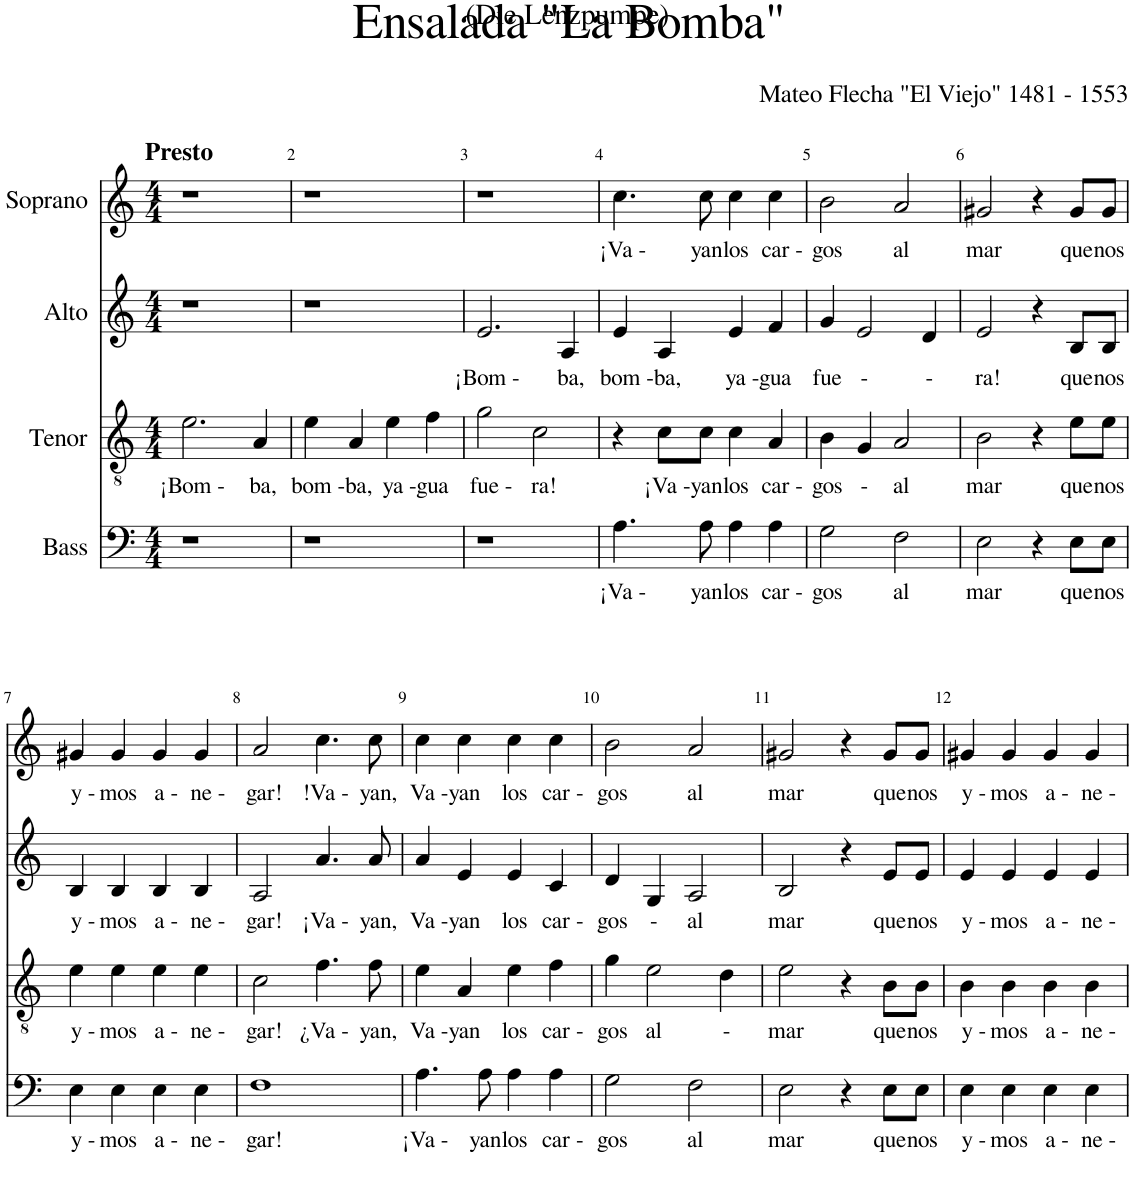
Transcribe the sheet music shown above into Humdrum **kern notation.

**kern	**text	**kern	**text	**kern	**text	**kern	**text
*part4	*part4	*part3	*part3	*part2	*part2	*part1	*part1
*staff4	*staff4	*staff3	*staff3	*staff2	*staff2	*staff1	*staff1
*I"Bass	*	*I"Tenor	*	*I"Alto	*	*I"Soprano	*
*clefF4	*	*clefGv2	*	*clefG2	*	*clefG2	*
*	*	*Trd4c7	*	*Trd4c7	*	*	*
*k[]	*	*k[]	*	*k[]	*	*k[]	*
*M4/4	*	*M4/4	*	*M4/4	*	*M4/4	*
=1	=1	=1	=1	=1	=1	=1	=1
!	!	!	!	!	!	!LO:TX:a:B:t=Presto	!
!	!	!	!LO:LY:b	!	!	!	!
1r	.	2.e\	¡Bom -	1r	.	1r	.
!	!	!	!LO:LY:b	!	!	!	!
.	.	4A/	ba,	.	.	.	.
=2	=2	=2	=2	=2	=2	=2	=2
!	!	!	!LO:LY:b	!	!	!	!
1r	.	4e\	bom -	1r	.	1r	.
!	!	!	!LO:LY:b	!	!	!	!
.	.	4A/	ba,	.	.	.	.
!	!	!	!LO:LY:b	!	!	!	!
.	.	4e\	ya -	.	.	.	.
!	!	!	!LO:LY:b	!	!	!	!
.	.	4f\	gua	.	.	.	.
=3	=3	=3	=3	=3	=3	=3	=3
!	!	!	!LO:LY:b	!	!LO:LY:b	!	!
1r	.	2g\	fue -	2.e/	¡Bom -	1r	.
!	!	!	!LO:LY:b	!	!	!	!
.	.	2c\	ra!	.	.	.	.
!	!	!	!	!	!LO:LY:b	!	!
.	.	.	.	4A/	ba,	.	.
=4	=4	=4	=4	=4	=4	=4	=4
!	!LO:LY:b	!	!	!	!LO:LY:b	!	!LO:LY:b
4.A\	¡Va -	4r	.	4e/	bom -	4.cc\	¡Va -
!	!	!	!LO:LY:b	!	!LO:LY:b	!	!
.	.	8c\L	¡Va -	4A/	ba,	.	.
!	!LO:LY:b	!	!LO:LY:b	!	!	!	!LO:LY:b
8A\	yan	8c\J	yan	.	.	8cc\	yan
!	!LO:LY:b	!	!LO:LY:b	!	!LO:LY:b	!	!LO:LY:b
4A\	los	4c\	los	4e/	ya -	4cc\	los
!	!LO:LY:b	!	!LO:LY:b	!	!LO:LY:b	!	!LO:LY:b
4A\	car -	4A/	car -	4f/	gua	4cc\	car -
=5	=5	=5	=5	=5	=5	=5	=5
!	!LO:LY:b	!	!LO:LY:b	!	!LO:LY:b	!	!LO:LY:b
2G\	gos	4B\	gos	4g/	fue	2b\	gos
!	!	!	!LO:LY:b	!	!LO:LY:b	!	!
.	.	4G/	-	2e/	-	.	.
!	!LO:LY:b	!	!LO:LY:b	!	!	!	!LO:LY:b
2F\	al	2A/	al	.	.	2a/	al
!	!	!	!	!	!LO:LY:b	!	!
.	.	.	.	4d/	-	.	.
=6	=6	=6	=6	=6	=6	=6	=6
!	!LO:LY:b	!	!LO:LY:b	!	!LO:LY:b	!	!LO:LY:b
2E\	mar	2B\	mar	2e/	ra!	2g#X/	mar
4r	.	4r	.	4r	.	4r	.
!	!LO:LY:b	!	!LO:LY:b	!	!LO:LY:b	!	!LO:LY:b
8E\L	que	8e\L	que	8B/L	que	8g#/L	que
!	!LO:LY:b	!	!LO:LY:b	!	!LO:LY:b	!	!LO:LY:b
8E\J	nos	8e\J	nos	8B/J	nos	8g#/J	nos
!!LO:LB:g=z
=7	=7	=7	=7	=7	=7	=7	=7
!	!LO:LY:b	!	!LO:LY:b	!	!LO:LY:b	!	!LO:LY:b
4E\	y -	4e\	y -	4B/	y -	4g#X/	y -
!	!LO:LY:b	!	!LO:LY:b	!	!LO:LY:b	!	!LO:LY:b
4E\	mos	4e\	mos	4B/	mos	4g#/	mos
!	!LO:LY:b	!	!LO:LY:b	!	!LO:LY:b	!	!LO:LY:b
4E\	a -	4e\	a -	4B/	a -	4g#/	a -
!	!LO:LY:b	!	!LO:LY:b	!	!LO:LY:b	!	!LO:LY:b
4E\	ne -	4e\	ne -	4B/	ne -	4g#/	ne -
=8	=8	=8	=8	=8	=8	=8	=8
!	!LO:LY:b	!	!LO:LY:b	!	!LO:LY:b	!	!LO:LY:b
1F	gar!	2c\	gar!	2A/	gar!	2a/	gar!
!	!	!	!LO:LY:b	!	!LO:LY:b	!	!LO:LY:b
.	.	4.f\	¿Va -	4.a/	¡Va -	4.cc\	\!Va -
!	!	!	!LO:LY:b	!	!LO:LY:b	!	!LO:LY:b
.	.	8f\	yan,	8a/	yan,	8cc\	yan,
=9	=9	=9	=9	=9	=9	=9	=9
!	!LO:LY:b	!	!LO:LY:b	!	!LO:LY:b	!	!LO:LY:b
4.A\	¡Va -	4e\	Va -	4a/	Va -	4cc\	Va -
!	!	!	!LO:LY:b	!	!LO:LY:b	!	!LO:LY:b
.	.	4A/	yan	4e/	yan	4cc\	yan
!	!LO:LY:b	!	!	!	!	!	!
8A\	yan	.	.	.	.	.	.
!	!LO:LY:b	!	!LO:LY:b	!	!LO:LY:b	!	!LO:LY:b
4A\	los	4e\	los	4e/	los	4cc\	los
!	!LO:LY:b	!	!LO:LY:b	!	!LO:LY:b	!	!LO:LY:b
4A\	car -	4f\	car -	4c/	car -	4cc\	car -
=10	=10	=10	=10	=10	=10	=10	=10
!	!LO:LY:b	!	!LO:LY:b	!	!LO:LY:b	!	!LO:LY:b
2G\	gos	4g\	gos	4d/	gos	2b\	gos
!	!	!	!LO:LY:b	!	!LO:LY:b	!	!
.	.	2e\	al	4G/	-	.	.
!	!LO:LY:b	!	!	!	!LO:LY:b	!	!LO:LY:b
2F\	al	.	.	2A/	al	2a/	al
!	!	!	!LO:LY:b	!	!	!	!
.	.	4d\	-	.	.	.	.
=11	=11	=11	=11	=11	=11	=11	=11
!	!LO:LY:b	!	!LO:LY:b	!	!LO:LY:b	!	!LO:LY:b
2E\	mar	2e\	mar	2B/	mar	2g#X/	mar
4r	.	4r	.	4r	.	4r	.
!	!LO:LY:b	!	!LO:LY:b	!	!LO:LY:b	!	!LO:LY:b
8E\L	que	8B\L	que	8e/L	que	8g#/L	que
!	!LO:LY:b	!	!LO:LY:b	!	!LO:LY:b	!	!LO:LY:b
8E\J	nos	8B\J	nos	8e/J	nos	8g#/J	nos
=12	=12	=12	=12	=12	=12	=12	=12
!	!LO:LY:b	!	!LO:LY:b	!	!LO:LY:b	!	!LO:LY:b
4E\	y -	4B\	y -	4e/	y -	4g#X/	y -
!	!LO:LY:b	!	!LO:LY:b	!	!LO:LY:b	!	!LO:LY:b
4E\	mos	4B\	mos	4e/	mos	4g#/	mos
!	!LO:LY:b	!	!LO:LY:b	!	!LO:LY:b	!	!LO:LY:b
4E\	a -	4B\	a -	4e/	a -	4g#/	a -
!	!LO:LY:b	!	!LO:LY:b	!	!LO:LY:b	!	!LO:LY:b
4E\	ne -	4B\	ne -	4e/	ne -	4g#/	ne -
=	=	=	=	=	=	=	=
*-	*-	*-	*-	*-	*-	*-	*-
